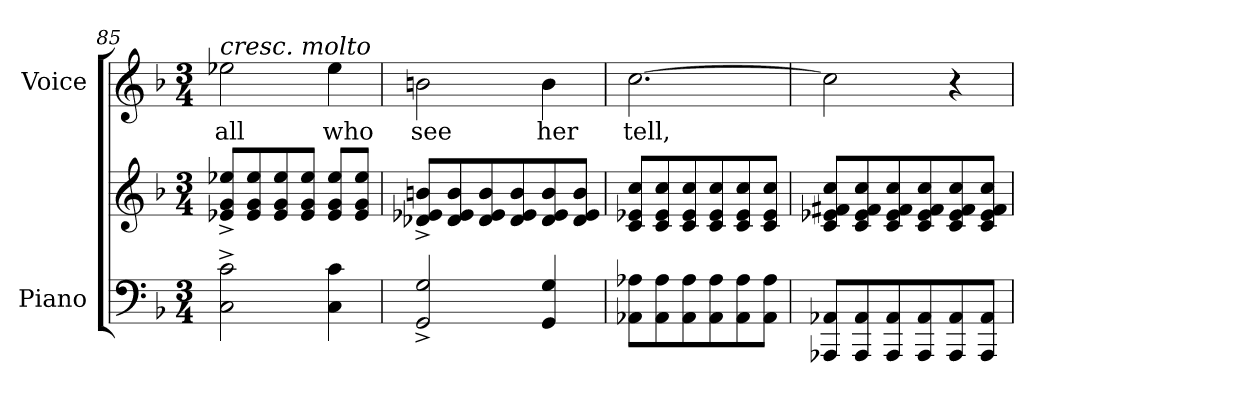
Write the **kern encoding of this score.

**kern	**kern	**kern	**text
*part2	*part2	*part1	*part1
*staff3	*staff2	*staff1	*staff1
*I"Piano	*	*I"Voice	*
*I'Pno	*	*	*
*clefF4	*clefG2	*clefG2	*
*k[b-]	*k[b-]	*k[b-]	*
*M3/4	*M3/4	*M3/4	*
=85	=85	=85	=85
!	!	!LO:TX:a:i:t=cresc. molto	!
!	!	!	!LO:LY:b
2C\^ 2c\^	8e-X/^ 8g/^ 8ee-X/^L	2ee-X\	all
.	8e-/ 8g/ 8ee-/	.	.
.	8e-/ 8g/ 8ee-/	.	.
.	8e-/ 8g/ 8ee-/J	.	.
!	!	!	!LO:LY:b
4C\ 4c\	8e-/ 8g/ 8ee-/L	4ee-\	who
.	8e-/ 8g/ 8ee-/J	.	.
!!LO:LB:g=z
=86	=86	=86	=86
*	*	*MM162	*
!	!	!	!LO:LY:b
2GG/^ 2G/^	8d-X/^ 8e-X/^ 8bn/^L	2bn\	see
.	8d-/ 8e-/ 8b/	.	.
.	8d-/ 8e-/ 8b/	.	.
.	8d-/ 8e-/ 8b/	.	.
!	!	!	!LO:LY:b
4GG/ 4G/	8d-/ 8e-/ 8b/	4b\	her
.	8d-/ 8e-/ 8b/J	.	.
=87	=87	=87	=87
*	*	*MM164	*
!	!	!	!LO:LY:b
8AA-X\ 8A-X\L	8c/ 8e-X/ 8cc/L	[2.cc\	tell,
8AA-\ 8A-\	8c/ 8e-/ 8cc/	.	.
8AA-\ 8A-\	8c/ 8e-/ 8cc/	.	.
8AA-\ 8A-\	8c/ 8e-/ 8cc/	.	.
8AA-\ 8A-\	8c/ 8e-/ 8cc/	.	.
8AA-\ 8A-\J	8c/ 8e-/ 8cc/J	.	.
=88	=88	=88	=88
8AAA-X/ 8AA-X/L	8c/ 8e-X/ 8f#X/ 8cc/L	2cc\]	.
8AAA-/ 8AA-/	8c/ 8e-/ 8f#/ 8cc/	.	.
8AAA-/ 8AA-/	8c/ 8e-/ 8f#/ 8cc/	.	.
8AAA-/ 8AA-/	8c/ 8e-/ 8f#/ 8cc/	.	.
8AAA-/ 8AA-/	8c/ 8e-/ 8f#/ 8cc/	4r	.
8AAA-/ 8AA-/J	8c/ 8e-/ 8f#/ 8cc/J	.	.
=	=	=	=
*-	*-	*-	*-
